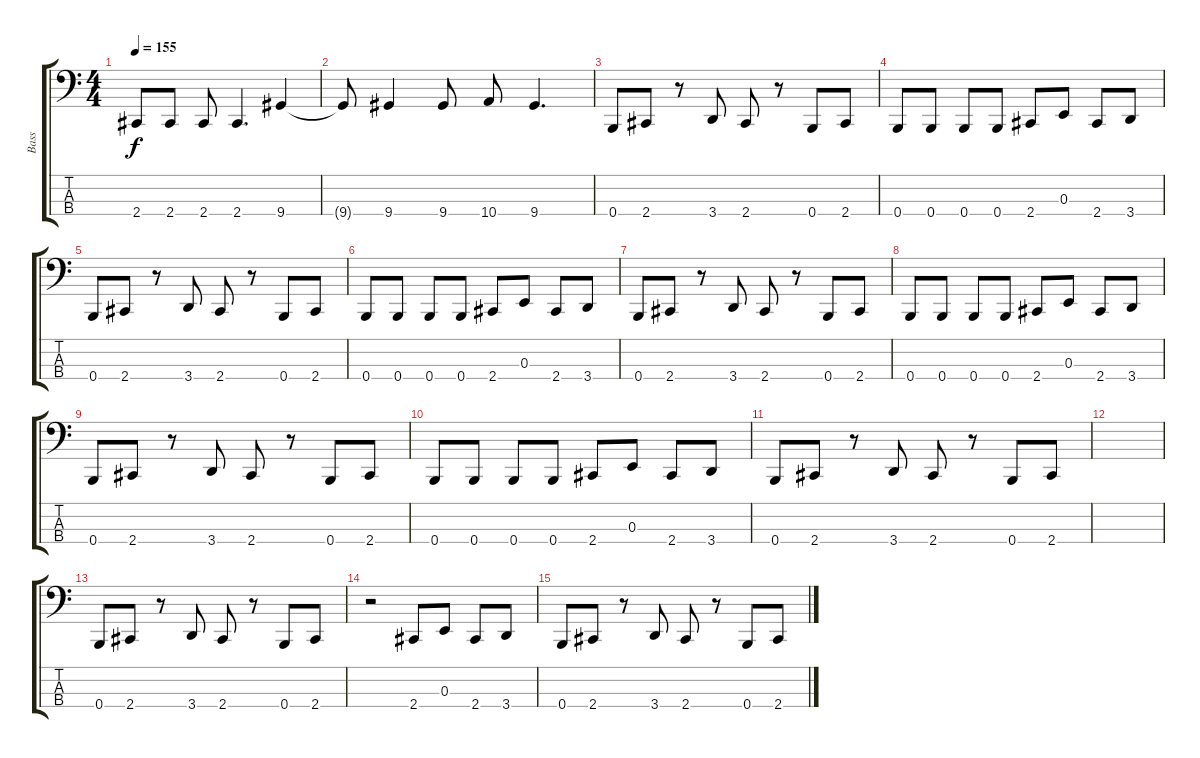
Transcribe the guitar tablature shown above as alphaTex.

\track ("Bass" "Bass") {instrument electricbassfinger}
\staff {score tabs}
\tuning (D2 A1 E1 B0) {hide}
\ts (4 4)
\tempo 155
\clef f4
\ks c
2.4.8{dy f} 2.4.8 2.4.8 2.4.4{d} 9.4.4 |
9.4{t}.8 9.4.4 9.4.8 10.4.8 9.4.4{d} |
0.4.8 2.4.8 r.8 3.4.8 2.4.8 r.8 0.4.8 2.4.8 |
0.4.8 0.4.8 0.4.8 0.4.8 2.4.8 0.3.8 2.4.8 3.4.8 |
0.4.8 2.4.8 r.8 3.4.8 2.4.8 r.8 0.4.8 2.4.8 |
0.4.8 0.4.8 0.4.8 0.4.8 2.4.8 0.3.8 2.4.8 3.4.8 |
0.4.8 2.4.8 r.8 3.4.8 2.4.8 r.8 0.4.8 2.4.8 |
0.4.8 0.4.8 0.4.8 0.4.8 2.4.8 0.3.8 2.4.8 3.4.8 |
0.4.8 2.4.8 r.8 3.4.8 2.4.8 r.8 0.4.8 2.4.8 |
0.4.8 0.4.8 0.4.8 0.4.8 2.4.8 0.3.8 2.4.8 3.4.8 |
0.4.8 2.4.8 r.8 3.4.8 2.4.8 r.8 0.4.8 2.4.8 |
|
0.4.8 2.4.8 r.8 3.4.8 2.4.8 r.8 0.4.8 2.4.8 |
r.2 2.4.8 0.3.8 2.4.8 3.4.8 |
0.4.8 2.4.8 r.8 3.4.8 2.4.8 r.8 0.4.8 2.4.8
